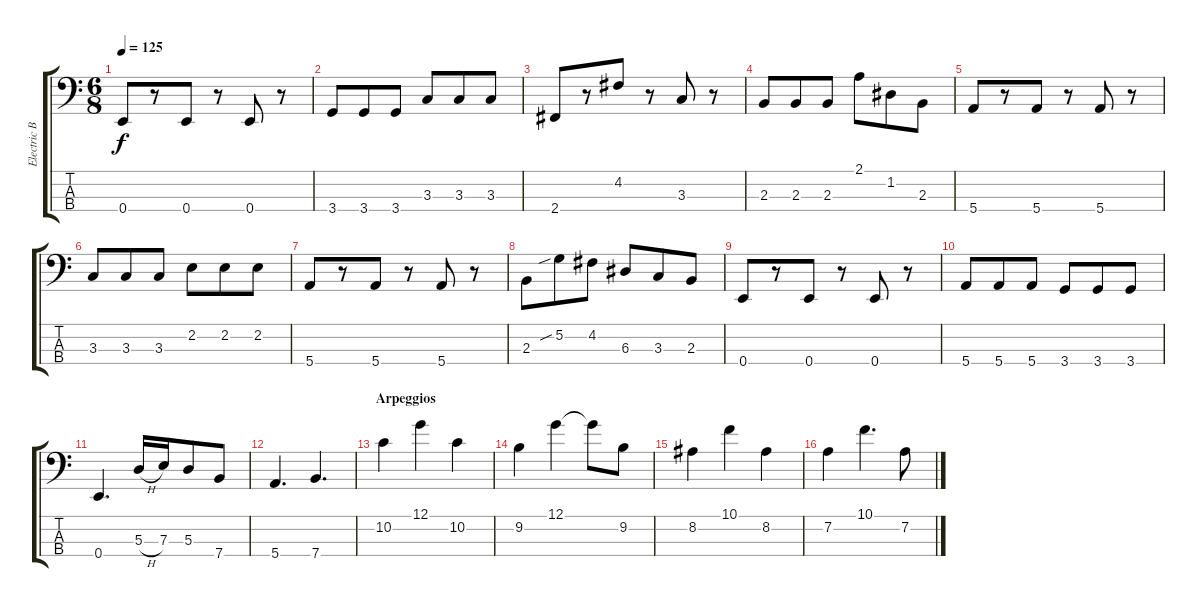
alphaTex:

\track ("Electric Bass" "Electric B") {instrument electricbassfinger}
\staff {score tabs}
\tuning (G2 D2 A1 E1) {hide}
\ts (6 8)
\tempo 125
\clef f4
\ks c
0.4.8{dy f} r.8 0.4.8 r.8 0.4.8 r.8 |
3.4.8 3.4.8 3.4.8 3.3.8 3.3.8 3.3.8 |
2.4.8 r.8 4.2.8 r.8 3.3.8 r.8 |
2.3.8 2.3.8 2.3.8 2.1.8 1.2.8 2.3.8 |
5.4.8 r.8 5.4.8 r.8 5.4.8 r.8 |
3.3.8 3.3.8 3.3.8 2.2.8 2.2.8 2.2.8 |
5.4.8 r.8 5.4.8 r.8 5.4.8 r.8 |
2.3.8 5.2{sib}.8 4.2.8 6.3.8 3.3.8 2.3.8 |
0.4.8 r.8 0.4.8 r.8 0.4.8 r.8 |
5.4.8 5.4.8 5.4.8 3.4.8 3.4.8 3.4.8 |
0.4.4{d} 5.3{h}.16 7.3.16 5.3.8 7.4.8 |
5.4.4{d} 7.4.4{d} |
\section ("" "Arpeggios")
10.2.4 12.1.4 10.2.4 |
9.2.4 12.1.4 12.1{t}.8 9.2.8 |
8.2.4 10.1.4 8.2.4 |
7.2.4 10.1.4{d} 7.2.8
